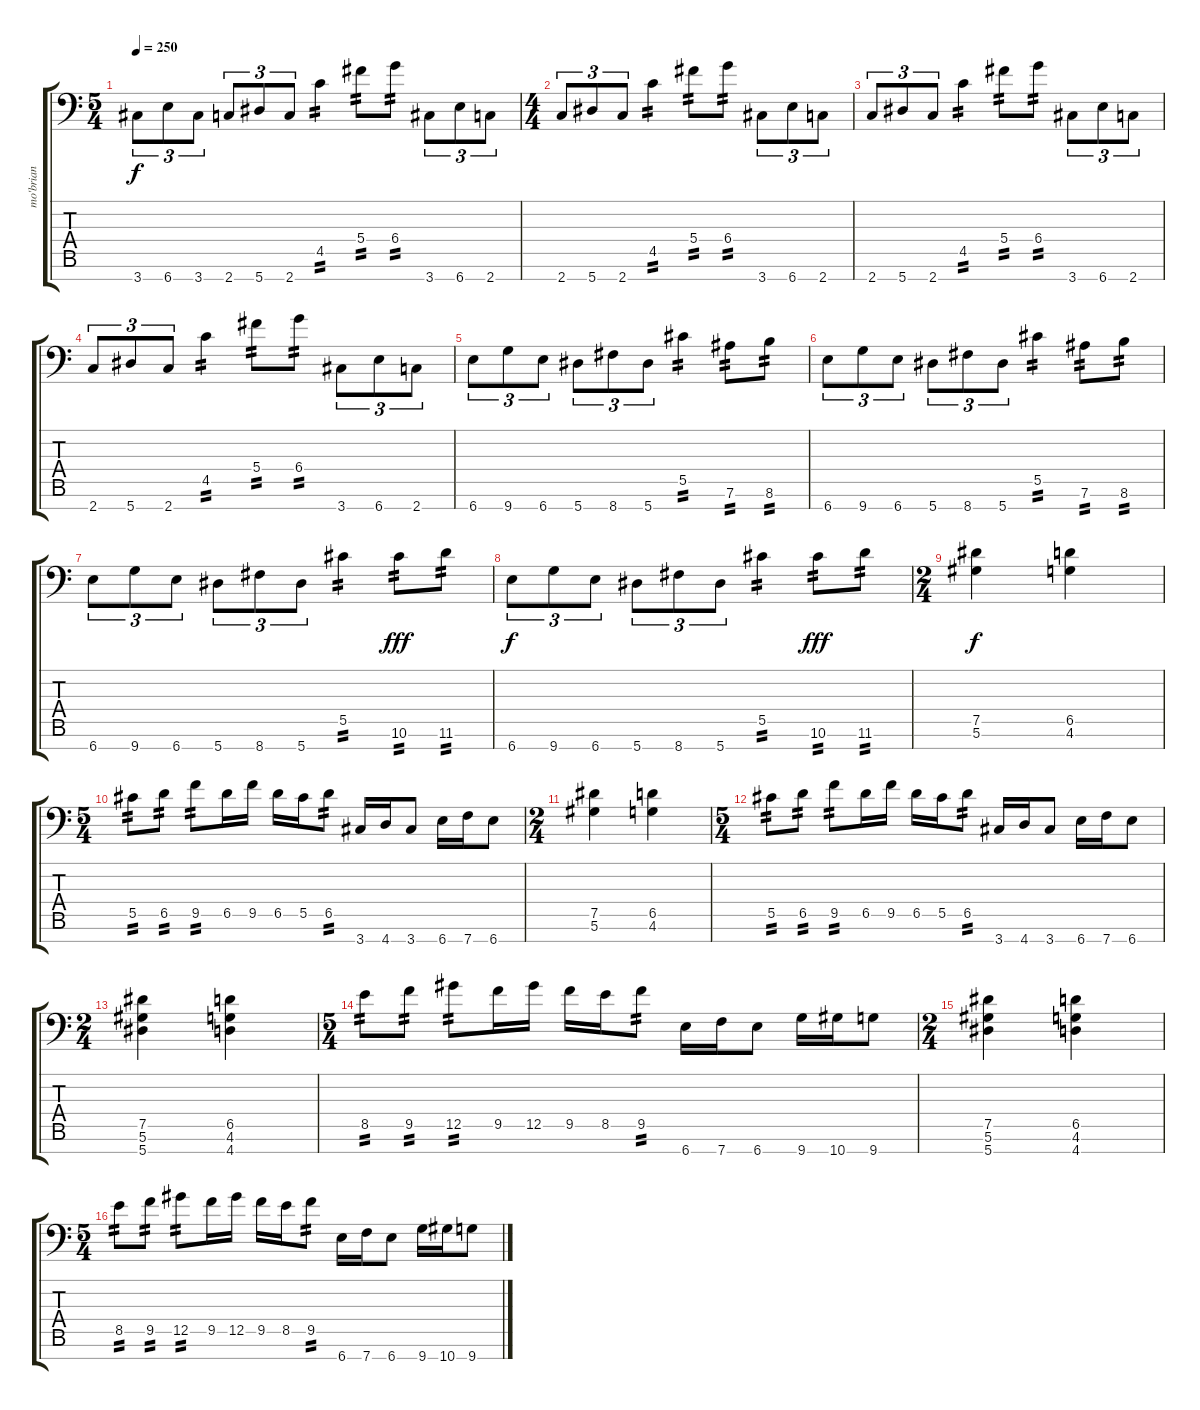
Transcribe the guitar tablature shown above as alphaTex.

\track ("mo'brian" "mo'brian") {instrument distortionguitar}
\staff {score tabs}
\tuning (Eb4 Bb3 Gb3 Db3 Ab2 Eb2 Bb1) {hide}
\ts (5 4)
\tempo 250
\clef f4
\ks c
3.7.8{tu (3 2) dy f} 6.7.8{tu (3 2)} 3.7.8{tu (3 2)} 2.7.8{tu (3 2)} 5.7.8{tu (3 2)} 2.7.8{tu (3 2)} 4.5.4{tp 2} 5.4.8{tp 2} 6.4.8{tp 2} 3.7.8{tu (3 2)} 6.7.8{tu (3 2)} 2.7.8{tu (3 2)} |
\ts (4 4)
2.7.8{tu (3 2)} 5.7.8{tu (3 2)} 2.7.8{tu (3 2)} 4.5.4{tp 2} 5.4.8{tp 2} 6.4.8{tp 2} 3.7.8{tu (3 2)} 6.7.8{tu (3 2)} 2.7.8{tu (3 2)} |
2.7.8{tu (3 2)} 5.7.8{tu (3 2)} 2.7.8{tu (3 2)} 4.5.4{tp 2} 5.4.8{tp 2} 6.4.8{tp 2} 3.7.8{tu (3 2)} 6.7.8{tu (3 2)} 2.7.8{tu (3 2)} |
2.7.8{tu (3 2)} 5.7.8{tu (3 2)} 2.7.8{tu (3 2)} 4.5.4{tp 2} 5.4.8{tp 2} 6.4.8{tp 2} 3.7.8{tu (3 2)} 6.7.8{tu (3 2)} 2.7.8{tu (3 2)} |
6.7.8{tu (3 2)} 9.7.8{tu (3 2)} 6.7.8{tu (3 2)} 5.7.8{tu (3 2)} 8.7.8{tu (3 2)} 5.7.8{tu (3 2)} 5.5.4{tp 2} 7.6.8{tp 2} 8.6.8{tp 2} |
6.7.8{tu (3 2)} 9.7.8{tu (3 2)} 6.7.8{tu (3 2)} 5.7.8{tu (3 2)} 8.7.8{tu (3 2)} 5.7.8{tu (3 2)} 5.5.4{tp 2} 7.6.8{tp 2} 8.6.8{tp 2} |
6.7.8{tu (3 2)} 9.7.8{tu (3 2)} 6.7.8{tu (3 2)} 5.7.8{tu (3 2)} 8.7.8{tu (3 2)} 5.7.8{tu (3 2)} 5.5.4{tp 2} 10.6.8{tp 2 dy fff} 11.6.8{tp 2} |
6.7.8{tu (3 2) dy f} 9.7.8{tu (3 2)} 6.7.8{tu (3 2)} 5.7.8{tu (3 2)} 8.7.8{tu (3 2)} 5.7.8{tu (3 2)} 5.5.4{tp 2} 10.6.8{tp 2 dy fff} 11.6.8{tp 2} |
\ts (2 4)
(7.5 5.6).4{dy f} (6.5 4.6).4 |
\ts (5 4)
5.5.8{tp 2} 6.5.8{tp 2} 9.5.8{tp 2} 6.5.16 9.5.16 6.5.16 5.5.16 6.5.8{tp 2} 3.7.16 4.7.16 3.7.8 6.7.16 7.7.16 6.7.8 |
\ts (2 4)
(7.5 5.6).4 (6.5 4.6).4 |
\ts (5 4)
5.5.8{tp 2} 6.5.8{tp 2} 9.5.8{tp 2} 6.5.16 9.5.16 6.5.16 5.5.16 6.5.8{tp 2} 3.7.16 4.7.16 3.7.8 6.7.16 7.7.16 6.7.8 |
\ts (2 4)
(7.5 5.6 5.7).4 (6.5 4.6 4.7).4 |
\ts (5 4)
8.5.8{tp 2} 9.5.8{tp 2} 12.5.8{tp 2} 9.5.16 12.5.16 9.5.16 8.5.16 9.5.8{tp 2} 6.7.16 7.7.16 6.7.8 9.7.16 10.7.16 9.7.8 |
\ts (2 4)
(7.5 5.6 5.7).4 (6.5 4.6 4.7).4 |
\ts (5 4)
8.5.8{tp 2} 9.5.8{tp 2} 12.5.8{tp 2} 9.5.16 12.5.16 9.5.16 8.5.16 9.5.8{tp 2} 6.7.16 7.7.16 6.7.8 9.7.16 10.7.16 9.7.8
